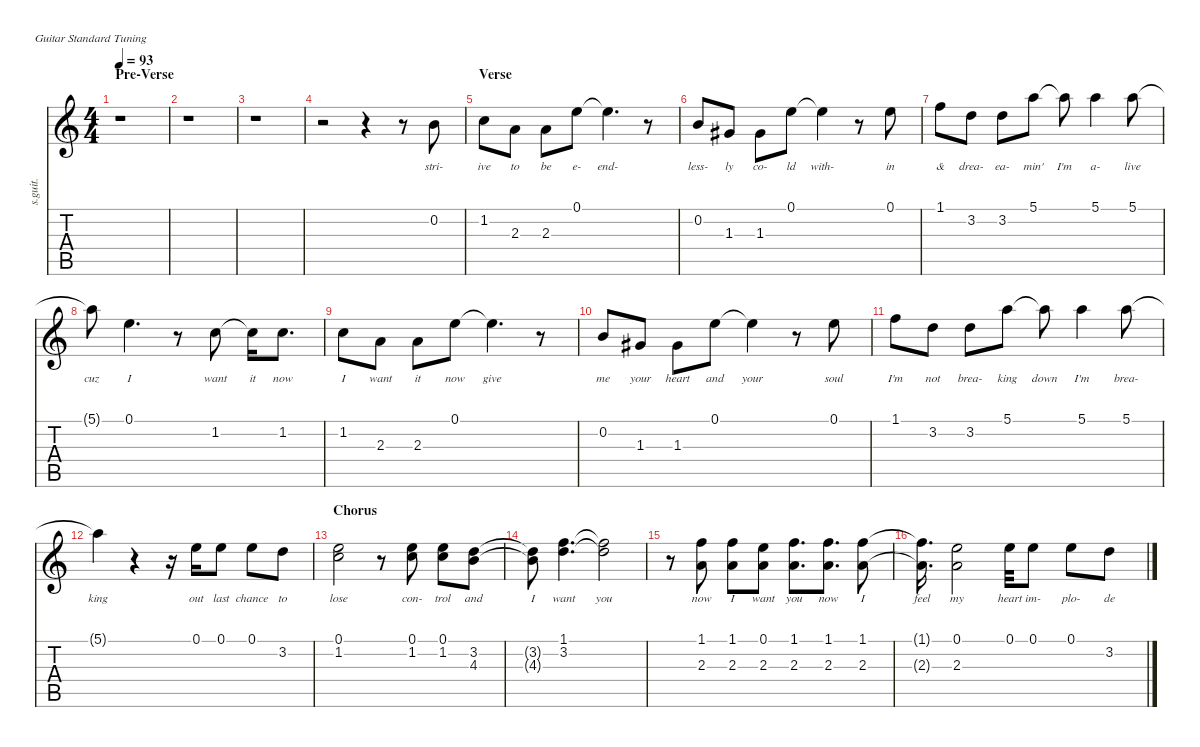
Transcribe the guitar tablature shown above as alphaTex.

\defaultSystemsLayout 4
\hideDynamics
\bracketExtendMode nobrackets
\track ("Matt Bellamy  - Vocals" "s.guit.") {instrument tenorsax}
\staff {score tabs}
\tuning (E4 B3 G3 D3 A2 E2)
\displaytranspose 12
\ts (4 4)
\section ("" "Pre-Verse")
\tempo 93
\clef g2
\ks c
r.1{dy f} |
r.1 |
r.1 |
r.2 r.4 r.8 0.2.8{lyrics (0 "stri-") lyrics (1 "") lyrics (2 "") lyrics (3 "") lyrics (4 "")} |
\section ("" "Verse")
1.2.8{lyrics (0 "ive") lyrics (1 "") lyrics (2 "") lyrics (3 "") lyrics (4 "")} 2.3.8{lyrics (0 "to") lyrics (1 "") lyrics (2 "") lyrics (3 "") lyrics (4 "")} 2.3.8{lyrics (0 "be") lyrics (1 "") lyrics (2 "") lyrics (3 "") lyrics (4 "")} 0.1.8{lyrics (0 "e-") lyrics (1 "") lyrics (2 "") lyrics (3 "") lyrics (4 "")} 0.1{t}.4{d lyrics (0 "end-") lyrics (1 "") lyrics (2 "") lyrics (3 "") lyrics (4 "")} r.8 |
0.2.8{lyrics (0 "less-") lyrics (1 "") lyrics (2 "") lyrics (3 "") lyrics (4 "")} 1.3{acc #}.8{lyrics (0 "ly") lyrics (1 "") lyrics (2 "") lyrics (3 "") lyrics (4 "")} 1.3{acc #}.8{lyrics (0 "co-") lyrics (1 "") lyrics (2 "") lyrics (3 "") lyrics (4 "")} 0.1.8{lyrics (0 "ld") lyrics (1 "") lyrics (2 "") lyrics (3 "") lyrics (4 "")} 0.1{t}.4{lyrics (0 "with-") lyrics (1 "") lyrics (2 "") lyrics (3 "") lyrics (4 "")} r.8 0.1.8{lyrics (0 "in") lyrics (1 "") lyrics (2 "") lyrics (3 "") lyrics (4 "")} |
1.1.8{lyrics (0 "&") lyrics (1 "") lyrics (2 "") lyrics (3 "") lyrics (4 "")} 3.2.8{lyrics (0 "drea-") lyrics (1 "") lyrics (2 "") lyrics (3 "") lyrics (4 "")} 3.2.8{lyrics (0 "ea-") lyrics (1 "") lyrics (2 "") lyrics (3 "") lyrics (4 "")} 5.1.8{lyrics (0 "min'") lyrics (1 "") lyrics (2 "") lyrics (3 "") lyrics (4 "")} 5.1{t}.8{lyrics (0 "I'm") lyrics (1 "") lyrics (2 "") lyrics (3 "") lyrics (4 "")} 5.1.4{lyrics (0 "a-") lyrics (1 "") lyrics (2 "") lyrics (3 "") lyrics (4 "")} 5.1.8{lyrics (0 "live") lyrics (1 "") lyrics (2 "") lyrics (3 "") lyrics (4 "")} |
5.1{t}.8{lyrics (0 "cuz") lyrics (1 "") lyrics (2 "") lyrics (3 "") lyrics (4 "")} 0.1.4{d lyrics (0 "I") lyrics (1 "") lyrics (2 "") lyrics (3 "") lyrics (4 "")} r.8 1.2.8{lyrics (0 "want") lyrics (1 "") lyrics (2 "") lyrics (3 "") lyrics (4 "")} 1.2{t}.16{lyrics (0 "it") lyrics (1 "") lyrics (2 "") lyrics (3 "") lyrics (4 "")} 1.2.8{d lyrics (0 "now") lyrics (1 "") lyrics (2 "") lyrics (3 "") lyrics (4 "")} |
1.2.8{lyrics (0 "I") lyrics (1 "") lyrics (2 "") lyrics (3 "") lyrics (4 "")} 2.3.8{lyrics (0 "want") lyrics (1 "") lyrics (2 "") lyrics (3 "") lyrics (4 "")} 2.3.8{lyrics (0 "it") lyrics (1 "") lyrics (2 "") lyrics (3 "") lyrics (4 "")} 0.1.8{lyrics (0 "now") lyrics (1 "") lyrics (2 "") lyrics (3 "") lyrics (4 "")} 0.1{t}.4{d lyrics (0 "give") lyrics (1 "") lyrics (2 "") lyrics (3 "") lyrics (4 "")} r.8 |
0.2.8{lyrics (0 "me") lyrics (1 "") lyrics (2 "") lyrics (3 "") lyrics (4 "")} 1.3{acc #}.8{lyrics (0 "your") lyrics (1 "") lyrics (2 "") lyrics (3 "") lyrics (4 "")} 1.3{acc #}.8{lyrics (0 "heart") lyrics (1 "") lyrics (2 "") lyrics (3 "") lyrics (4 "")} 0.1.8{lyrics (0 "and") lyrics (1 "") lyrics (2 "") lyrics (3 "") lyrics (4 "")} 0.1{t}.4{lyrics (0 "your") lyrics (1 "") lyrics (2 "") lyrics (3 "") lyrics (4 "")} r.8 0.1.8{lyrics (0 "soul") lyrics (1 "") lyrics (2 "") lyrics (3 "") lyrics (4 "")} |
1.1.8{lyrics (0 "I'm") lyrics (1 "") lyrics (2 "") lyrics (3 "") lyrics (4 "")} 3.2.8{lyrics (0 "not") lyrics (1 "") lyrics (2 "") lyrics (3 "") lyrics (4 "")} 3.2.8{lyrics (0 "brea-") lyrics (1 "") lyrics (2 "") lyrics (3 "") lyrics (4 "")} 5.1.8{lyrics (0 "king") lyrics (1 "") lyrics (2 "") lyrics (3 "") lyrics (4 "")} 5.1{t}.8{lyrics (0 "down") lyrics (1 "") lyrics (2 "") lyrics (3 "") lyrics (4 "")} 5.1.4{lyrics (0 "I'm") lyrics (1 "") lyrics (2 "") lyrics (3 "") lyrics (4 "")} 5.1.8{lyrics (0 "brea-") lyrics (1 "") lyrics (2 "") lyrics (3 "") lyrics (4 "")} |
5.1{t}.4{lyrics (0 "king") lyrics (1 "") lyrics (2 "") lyrics (3 "") lyrics (4 "")} r.4 r.16 0.1.16{lyrics (0 "out") lyrics (1 "") lyrics (2 "") lyrics (3 "") lyrics (4 "")} 0.1.8{lyrics (0 "last") lyrics (1 "") lyrics (2 "") lyrics (3 "") lyrics (4 "")} 0.1.8{lyrics (0 "chance") lyrics (1 "") lyrics (2 "") lyrics (3 "") lyrics (4 "")} 3.2.8{lyrics (0 "to") lyrics (1 "") lyrics (2 "") lyrics (3 "") lyrics (4 "")} |
\section ("" "Chorus")
(0.1 1.2).2{lyrics (0 "lose") lyrics (1 "") lyrics (2 "") lyrics (3 "") lyrics (4 "") dy fff} r.8 (0.1 1.2).8{lyrics (0 "con-") lyrics (1 "") lyrics (2 "") lyrics (3 "") lyrics (4 "")} (0.1 1.2).8{lyrics (0 "trol") lyrics (1 "") lyrics (2 "") lyrics (3 "") lyrics (4 "")} (3.2 4.3).8{lyrics (0 "and") lyrics (1 "") lyrics (2 "") lyrics (3 "") lyrics (4 "")} |
(3.2{t} 4.3{t}).8{lyrics (0 "I") lyrics (1 "") lyrics (2 "") lyrics (3 "") lyrics (4 "") dy f} (1.1 3.2).4{d lyrics (0 "want") lyrics (1 "") lyrics (2 "") lyrics (3 "") lyrics (4 "") dy fff} (1.1{t} 3.2{t}).2{lyrics (0 "you") lyrics (1 "") lyrics (2 "") lyrics (3 "") lyrics (4 "") dy f} |
r.8 (1.1 2.3).8{lyrics (0 "now") lyrics (1 "") lyrics (2 "") lyrics (3 "") lyrics (4 "") dy fff} (1.1 2.3).8{lyrics (0 "I") lyrics (1 "") lyrics (2 "") lyrics (3 "") lyrics (4 "")} (0.1 2.3).8{lyrics (0 "want") lyrics (1 "") lyrics (2 "") lyrics (3 "") lyrics (4 "")} (1.1 2.3).8{d lyrics (0 "you") lyrics (1 "") lyrics (2 "") lyrics (3 "") lyrics (4 "")} (1.1 2.3).8{d lyrics (0 "now") lyrics (1 "") lyrics (2 "") lyrics (3 "") lyrics (4 "")} (1.1 2.3).8{lyrics (0 "I") lyrics (1 "") lyrics (2 "") lyrics (3 "") lyrics (4 "")} |
(1.1{t} 2.3{t}).16{d lyrics (0 "feel") lyrics (1 "") lyrics (2 "") lyrics (3 "") lyrics (4 "") dy f} (0.1 2.3).2{lyrics (0 "my") lyrics (1 "") lyrics (2 "") lyrics (3 "") lyrics (4 "") dy fff} 0.1.32{lyrics (0 "heart") lyrics (1 "") lyrics (2 "") lyrics (3 "") lyrics (4 "")} 0.1.8{lyrics (0 "im-") lyrics (1 "") lyrics (2 "") lyrics (3 "") lyrics (4 "")} 0.1.8{lyrics (0 "plo-") lyrics (1 "") lyrics (2 "") lyrics (3 "") lyrics (4 "")} 3.2.8{lyrics (0 "de") lyrics (1 "") lyrics (2 "") lyrics (3 "") lyrics (4 "")}
